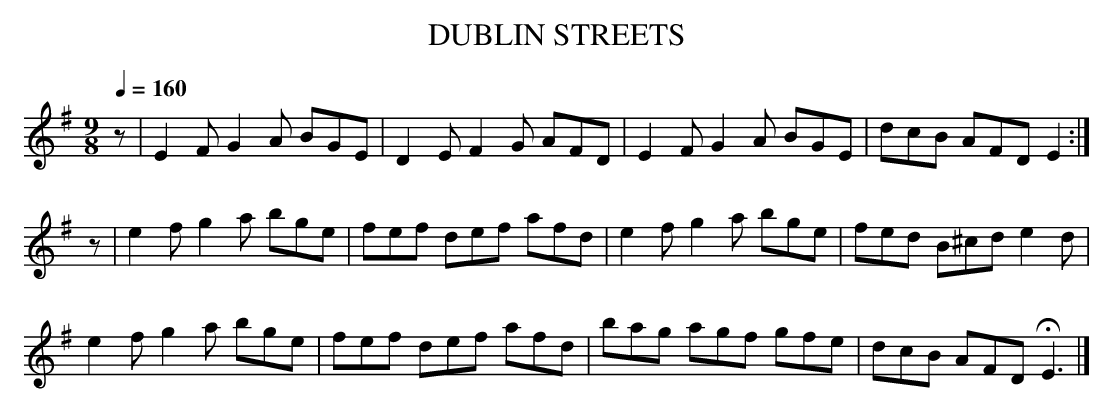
X:1
T:DUBLIN STREETS
Q:1/4=160
M:9/8
L:1/8
K:Em
z|E2F G2A BGE|D2E F2G AFD|E2F G2A BGE|dcB AFD E2:|
z|e2f g2a bge|fef def afd|e2f g2a bge|fed B^cd e2d|
e2f g2a bge|fef def afd|bag agf gfe|dcB AFD HE3|]
